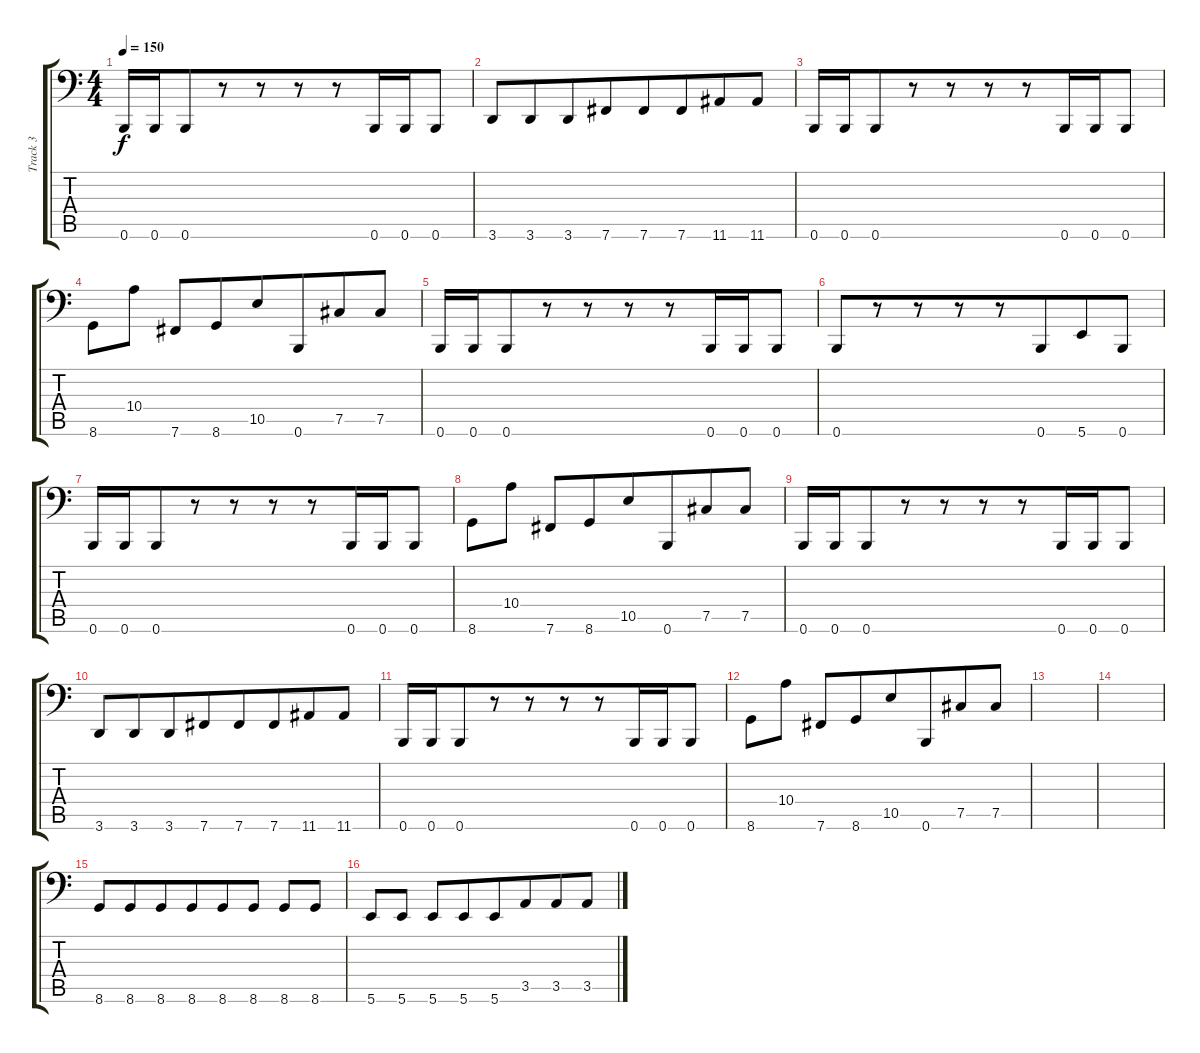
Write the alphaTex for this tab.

\track ("Track 3" "Track 3") {instrument electricbassfinger}
\staff {score tabs}
\tuning (Db3 Ab2 E2 B1 Gb1 B0) {hide}
\ts (4 4)
\tempo 150
\clef f4
\ks c
0.6.16{dy f beam merge} 0.6.16{beam merge} 0.6.8{beam merge} r.8{beam merge} r.8{beam merge} r.8{beam merge} r.8{beam merge} 0.6.16{beam merge} 0.6.16{beam merge} 0.6.8 |
3.6.8{beam merge} 3.6.8{beam merge} 3.6.8{beam merge} 7.6.8{beam merge} 7.6.8{beam merge} 7.6.8{beam merge} 11.6.8{beam merge} 11.6.8 |
0.6.16{beam merge} 0.6.16{beam merge} 0.6.8{beam merge} r.8{beam merge} r.8{beam merge} r.8{beam merge} r.8{beam merge} 0.6.16{beam merge} 0.6.16{beam merge} 0.6.8 |
8.6.8{beam merge} 10.4.8 7.6.8 8.6.8{beam merge} 10.5.8{beam merge} 0.6.8{beam merge} 7.5.8{beam merge} 7.5.8 |
0.6.16{beam merge} 0.6.16{beam merge} 0.6.8{beam merge} r.8{beam merge} r.8{beam merge} r.8{beam merge} r.8{beam merge} 0.6.16{beam merge} 0.6.16{beam merge} 0.6.8 |
0.6.8{beam merge} r.8{beam merge} r.8{beam merge} r.8{beam merge} r.8{beam merge} 0.6.8{beam merge} 5.6.8{beam merge} 0.6.8 |
0.6.16{beam merge} 0.6.16{beam merge} 0.6.8{beam merge} r.8{beam merge} r.8{beam merge} r.8{beam merge} r.8{beam merge} 0.6.16{beam merge} 0.6.16{beam merge} 0.6.8 |
8.6.8{beam merge} 10.4.8 7.6.8 8.6.8{beam merge} 10.5.8{beam merge} 0.6.8{beam merge} 7.5.8{beam merge} 7.5.8 |
0.6.16{beam merge} 0.6.16{beam merge} 0.6.8{beam merge} r.8{beam merge} r.8{beam merge} r.8{beam merge} r.8{beam merge} 0.6.16{beam merge} 0.6.16{beam merge} 0.6.8 |
3.6.8{beam merge} 3.6.8{beam merge} 3.6.8{beam merge} 7.6.8{beam merge} 7.6.8{beam merge} 7.6.8{beam merge} 11.6.8{beam merge} 11.6.8 |
0.6.16{beam merge} 0.6.16{beam merge} 0.6.8{beam merge} r.8{beam merge} r.8{beam merge} r.8{beam merge} r.8{beam merge} 0.6.16{beam merge} 0.6.16{beam merge} 0.6.8 |
8.6.8{beam merge} 10.4.8 7.6.8 8.6.8{beam merge} 10.5.8{beam merge} 0.6.8{beam merge} 7.5.8{beam merge} 7.5.8 |
|
|
8.6.8{beam merge} 8.6.8{beam merge} 8.6.8{beam merge} 8.6.8{beam merge} 8.6.8{beam merge} 8.6.8 8.6.8{beam merge} 8.6.8 |
5.6.8{beam merge} 5.6.8 5.6.8{beam merge} 5.6.8{beam merge} 5.6.8{beam merge} 3.5.8{beam merge} 3.5.8{beam merge} 3.5.8
